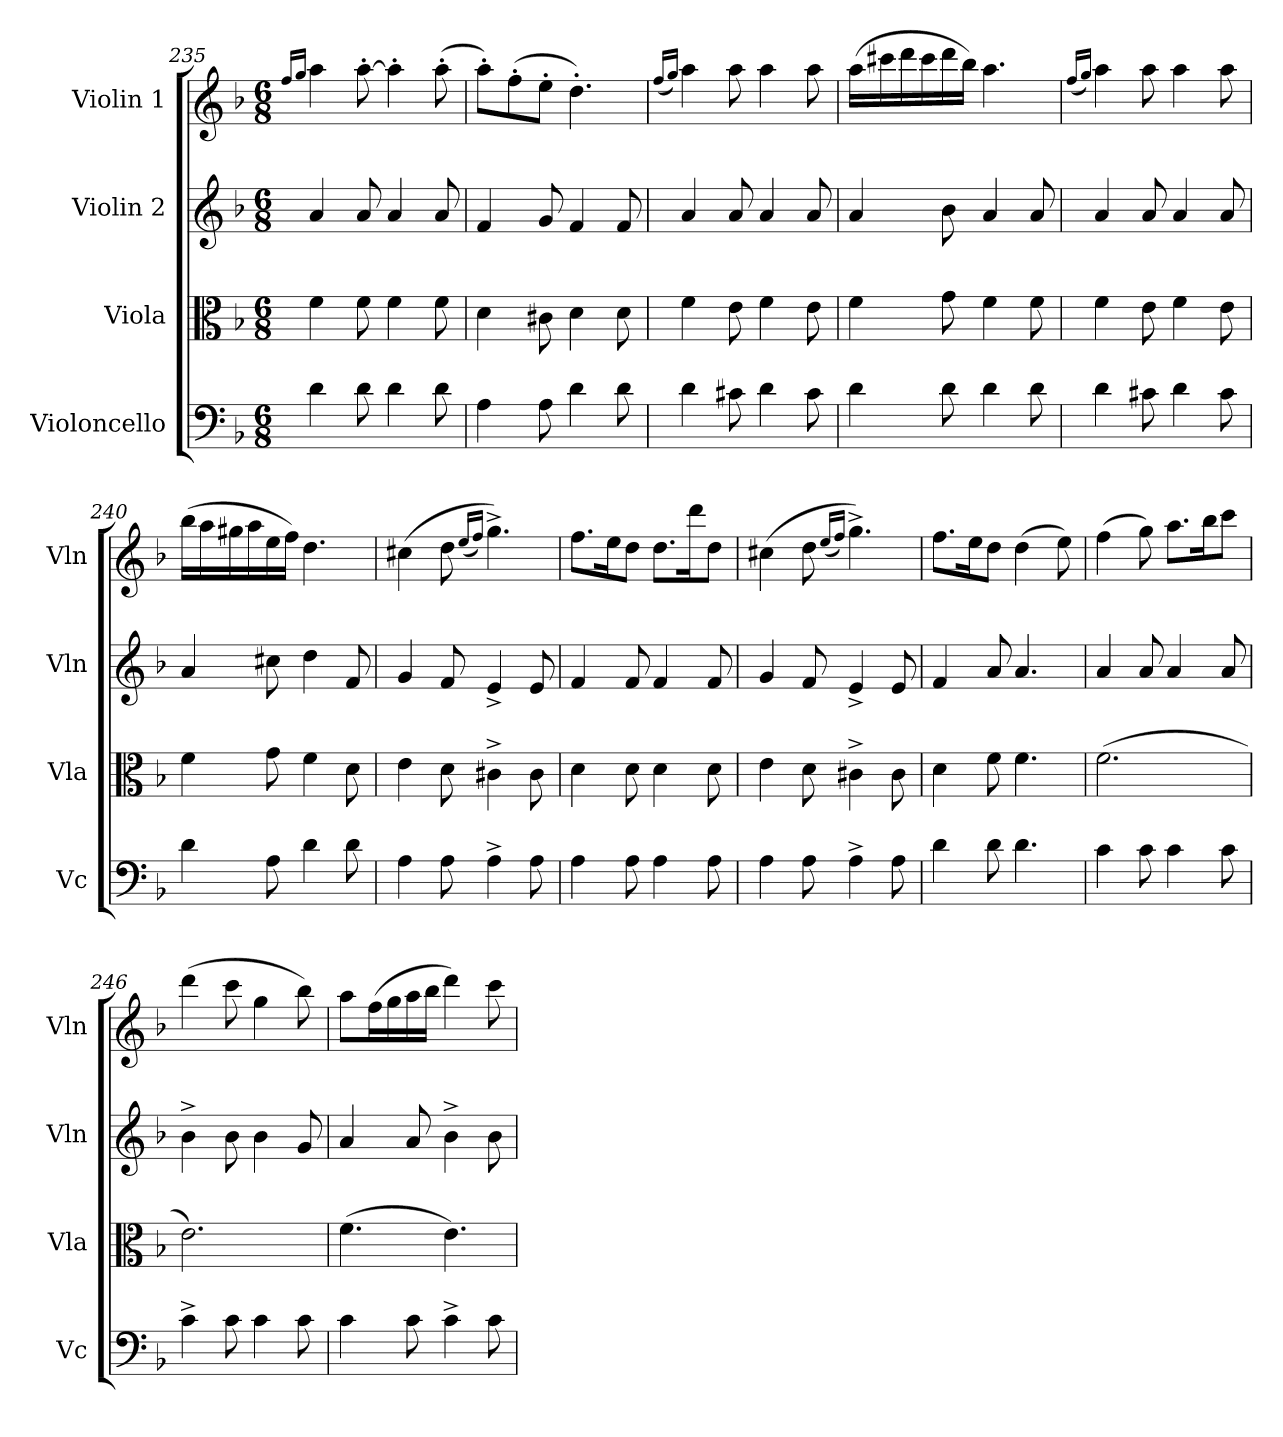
**kern	**kern	**kern	**kern
*part4	*part3	*part2	*part1
*staff4	*staff3	*staff2	*staff1
*I"Violoncello	*I"Viola	*I"Violin 2	*I"Violin 1
*I'Vc	*I'Vla	*I'Vln	*I'Vln
*clefF4	*clefC3	*clefG2	*clefG2
*k[b-]	*k[b-]	*k[b-]	*k[b-]
*M6/8	*M6/8	*M6/8	*M6/8
=235	=235	=235	=235
.	.	.	16qff/LL
.	.	.	16qgg/JJ
4d\	4f\	4a/	4aa\
8d\	8f\	8a/	[>8aa'\
4d\	4f\	4a/	4aa'\]
8d\	8f\	8a/	(8aa'\
!!LO:LB:g=z
=236	=236	=236	=236
4A\	4d\	4f/	8aa'\L)
.	.	.	(>8ff'\
8A\	8c#X\	8g/	8ee'\J
4d\	4d\	4f/	4.dd'\)
8d\	8d\	8f/	.
!!LO:PB:g=z
=237	=237	=237	=237
.	.	.	(16qff/LL
.	.	.	16qgg/JJ)
4d\	4f\	4a/	4aa\
8c#X\	8e\	8a/	8aa\
4d\	4f\	4a/	4aa\
8c#\	8e\	8a/	8aa\
=238	=238	=238	=238
4d\	4f\	4a/	(>16aa\LL
.	.	.	16ccc#X\
.	.	.	16ddd\
.	.	.	16ccc#\
8d\	8g\	8b-\	16ddd\
.	.	.	16bb-\JJ)
4d\	4f\	4a/	4.aa\
8d\	8f\	8a/	.
=239	=239	=239	=239
.	.	.	(16qff/LL
.	.	.	16qgg/JJ)
4d\	4f\	4a/	4aa\
8c#X\	8e\	8a/	8aa\
4d\	4f\	4a/	4aa\
8c#\	8e\	8a/	8aa\
=240	=240	=240	=240
4d\	4f\	4a/	(16bb-\LL
.	.	.	16aa\
.	.	.	16gg#X\
.	.	.	16aa\
8A\	8g\	8cc#X\	16ee\
.	.	.	16ff\JJ)
4d\	4f\	4dd\	4.dd\
8d\	8d\	8f/	.
=241	=241	=241	=241
4A\	4e\	4g/	(>4cc#X\
8A\	8d\	8f/	8dd\
.	.	.	(16qee/LL
.	.	.	16qff/JJ)
4A^\	4c#X^\	4e^/	4.gg^\)
8A\	8c#\	8e/	.
=242	=242	=242	=242
4A\	4d\	4f/	8.ff\L
.	.	.	16ee\K
8A\	8d\	8f/	8dd\J
4A\	4d\	4f/	8.dd\L
.	.	.	16ddd\K
8A\	8d\	8f/	8dd\J
!!LO:LB:g=z
=243	=243	=243	=243
4A\	4e\	4g/	(>4cc#X\
8A\	8d\	8f/	8dd\
.	.	.	(16qee/LL
.	.	.	16qff/JJ)
4A^\	4c#X^\	4e^/	4.gg^\)
8A\	8c#\	8e/	.
=244	=244	=244	=244
4d\	4d\	4f/	8.ff\L
.	.	.	16ee\K
8d\	8f\	8a/	8dd\J
4.d\	4.f\	4.a/	(4dd\
.	.	.	8ee\)
=245	=245	=245	=245
4c\	(2.f\	4a/	(>4ff\
8c\	.	8a/	8gg\)
4c\	.	4a/	8.aa\L
.	.	.	16bb-\K
8c\	.	8a/	8ccc\J
=246	=246	=246	=246
4c^\	2.e\)	4b-^\	(>4ddd\
8c\	.	8b-\	8ccc\
4c\	.	4b-\	4gg\
8c\	.	8g/	8bb-\)
=247	=247	=247	=247
4c\	(4.f\	4a/	8aa\L
.	.	.	(16ff\L
.	.	.	16gg\
8c\	.	8a/	16aa\
.	.	.	16bb-\JJ
4c^\	4.e\)	4b-^\	4ddd\)
8c\	.	8b-\	8ccc\
=	=	=	=
*-	*-	*-	*-
